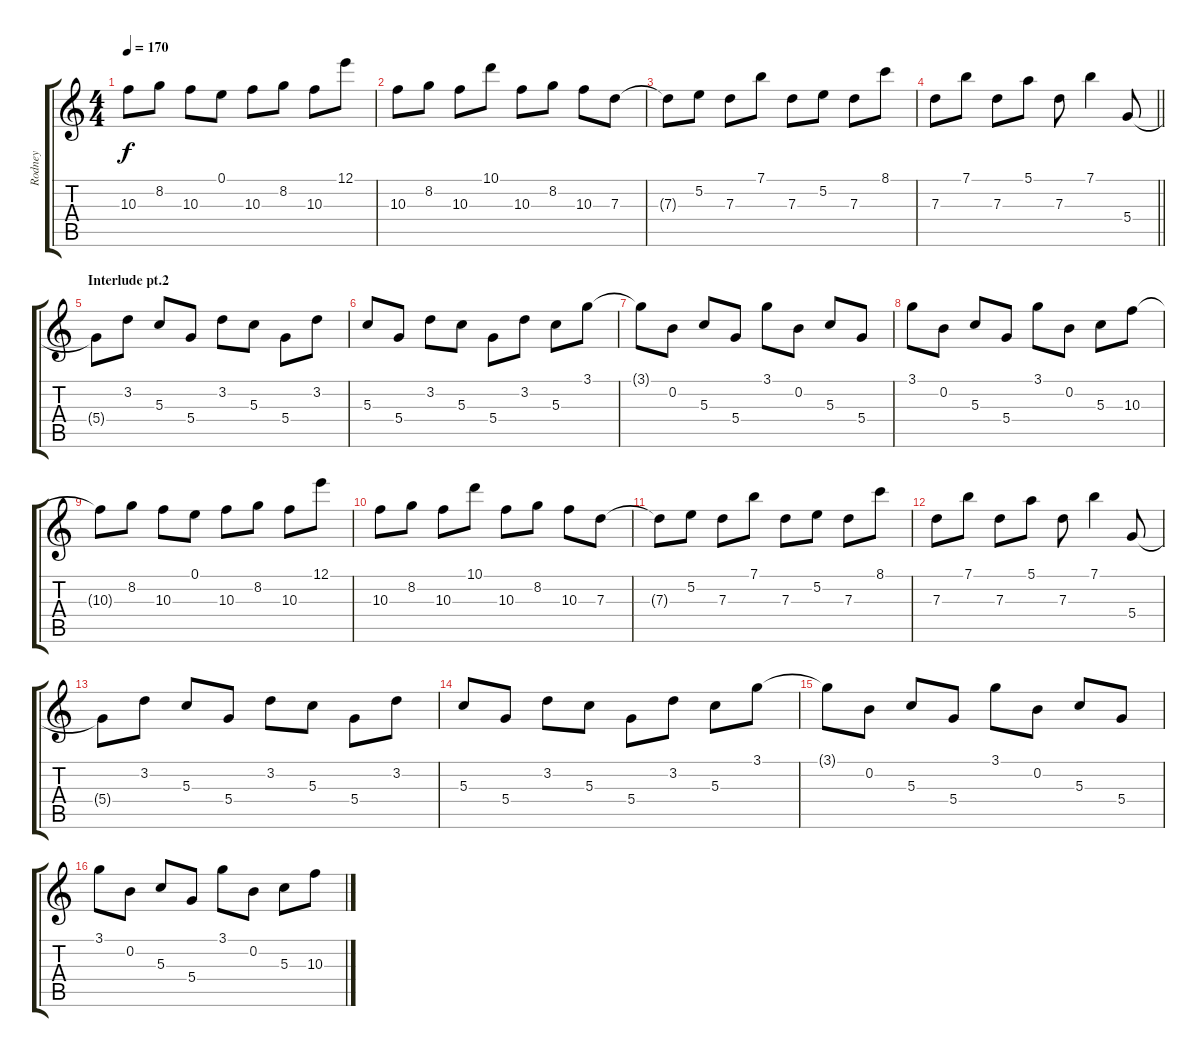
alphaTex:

\track ("Rodney" "Rodney") {instrument distortionguitar}
\staff {score tabs}
\tuning (E4 B3 G3 D3 A2 D2) {hide}
\ts (4 4)
\tempo 170
\clef g2
\ks c
10.3{t}.8{dy f} 8.2.8 10.3.8 0.1.8 10.3.8 8.2.8 10.3.8 12.1.8 |
10.3.8 8.2.8 10.3.8 10.1.8 10.3.8 8.2.8 10.3.8 7.3.8 |
7.3{t}.8 5.2.8 7.3.8 7.1.8 7.3.8 5.2.8 7.3.8 8.1.8 |
\barLineRight lightlight
7.3.8 7.1.8 7.3.8 5.1.8 7.3.8 7.1.4 5.4.8{instrument distortionguitar} |
\section ("" "Interlude pt.2")
5.4{t}.8 3.2.8 5.3.8 5.4.8 3.2.8 5.3.8 5.4.8 3.2.8 |
5.3.8 5.4.8 3.2.8 5.3.8 5.4.8 3.2.8 5.3.8 3.1.8 |
3.1{t}.8 0.2.8 5.3.8 5.4.8 3.1.8 0.2.8 5.3.8 5.4.8 |
3.1.8 0.2.8 5.3.8 5.4.8 3.1.8 0.2.8 5.3.8 10.3.8 |
10.3{t}.8 8.2.8 10.3.8 0.1.8 10.3.8 8.2.8 10.3.8 12.1.8 |
10.3.8 8.2.8 10.3.8 10.1.8 10.3.8 8.2.8 10.3.8 7.3.8 |
7.3{t}.8 5.2.8 7.3.8 7.1.8 7.3.8 5.2.8 7.3.8 8.1.8 |
7.3.8 7.1.8 7.3.8 5.1.8 7.3.8 7.1.4 5.4.8 |
5.4{t}.8 3.2.8 5.3.8 5.4.8 3.2.8 5.3.8 5.4.8 3.2.8 |
5.3.8 5.4.8 3.2.8 5.3.8 5.4.8 3.2.8 5.3.8 3.1.8 |
3.1{t}.8 0.2.8 5.3.8 5.4.8 3.1.8 0.2.8 5.3.8 5.4.8 |
3.1.8 0.2.8 5.3.8 5.4.8 3.1.8 0.2.8 5.3.8 10.3.8
